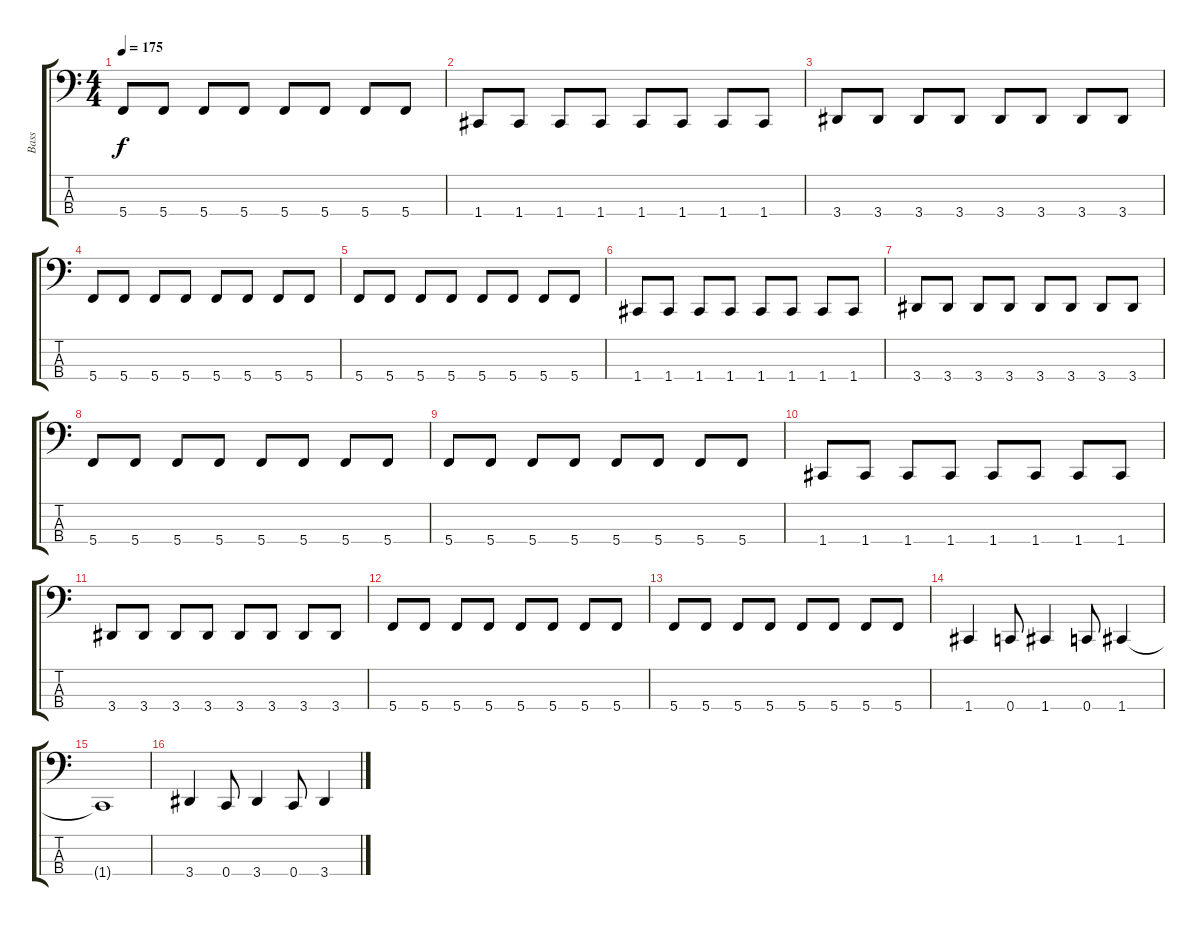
\track ("Bass" "Bass") {instrument electricbasspick}
\staff {score tabs}
\tuning (F2 C2 G1 C1) {hide}
\ts (4 4)
\tempo 175
\clef f4
\ks c
5.4.8{dy f} 5.4.8 5.4.8 5.4.8 5.4.8 5.4.8 5.4.8 5.4.8 |
1.4.8 1.4.8 1.4.8 1.4.8 1.4.8 1.4.8 1.4.8 1.4.8 |
3.4.8 3.4.8 3.4.8 3.4.8 3.4.8 3.4.8 3.4.8 3.4.8 |
5.4.8 5.4.8 5.4.8 5.4.8 5.4.8 5.4.8 5.4.8 5.4.8 |
5.4.8 5.4.8 5.4.8 5.4.8 5.4.8 5.4.8 5.4.8 5.4.8 |
1.4.8 1.4.8 1.4.8 1.4.8 1.4.8 1.4.8 1.4.8 1.4.8 |
3.4.8 3.4.8 3.4.8 3.4.8 3.4.8 3.4.8 3.4.8 3.4.8 |
5.4.8 5.4.8 5.4.8 5.4.8 5.4.8 5.4.8 5.4.8 5.4.8 |
5.4.8 5.4.8 5.4.8 5.4.8 5.4.8 5.4.8 5.4.8 5.4.8 |
1.4.8 1.4.8 1.4.8 1.4.8 1.4.8 1.4.8 1.4.8 1.4.8 |
3.4.8 3.4.8 3.4.8 3.4.8 3.4.8 3.4.8 3.4.8 3.4.8 |
5.4.8 5.4.8 5.4.8 5.4.8 5.4.8 5.4.8 5.4.8 5.4.8 |
5.4.8 5.4.8 5.4.8 5.4.8 5.4.8 5.4.8 5.4.8 5.4.8 |
1.4.4 0.4.8 1.4.4 0.4.8 1.4.4 |
1.4{t}.1 |
3.4.4 0.4.8 3.4.4 0.4.8 3.4.4
